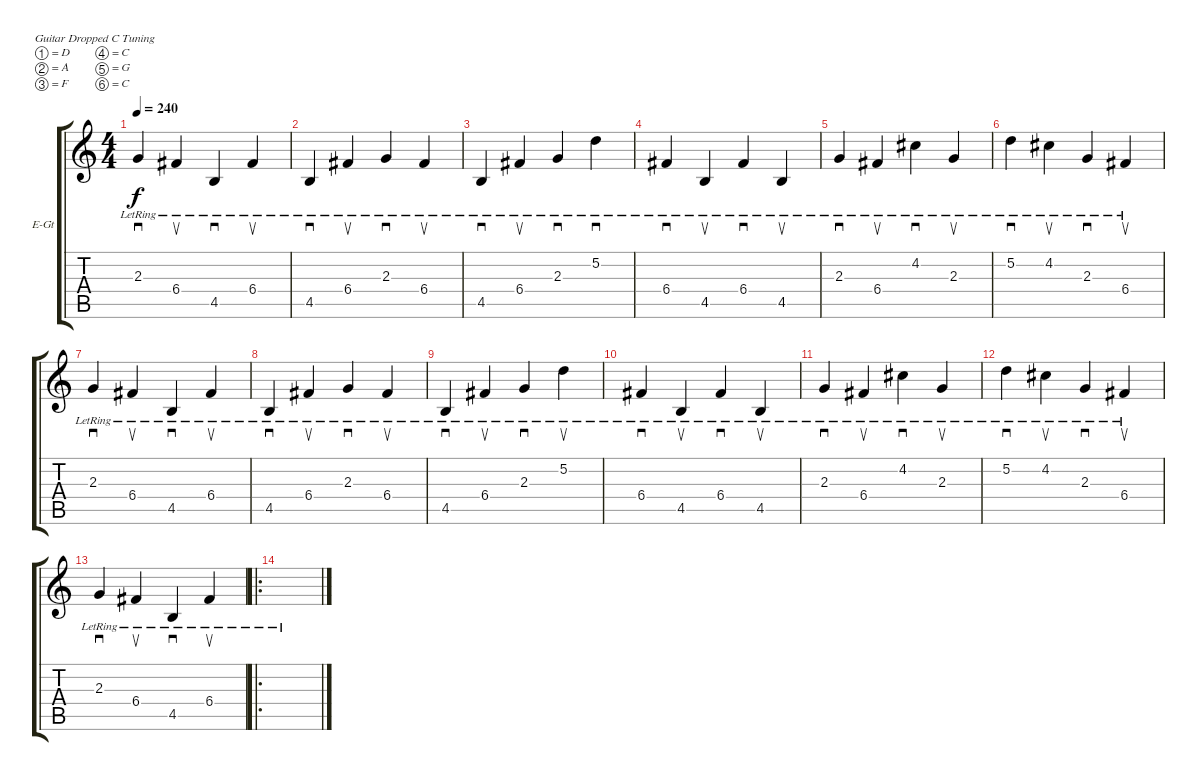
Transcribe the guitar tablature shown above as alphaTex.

\bracketExtendMode groupsimilarinstruments
\firstSystemTrackNameOrientation horizontal
\otherSystemsTrackNameOrientation horizontal
\track ("Electric Guitar 1" "E-Gt") {instrument distortionguitar}
\staff {score tabs}
\tuning (D4 A3 F3 C3 G2 C2)
\ts (4 4)
\tempo 240
\clef g2
\ks c
2.3{lr}.4{sd dy f} 6.4{lr}.4{su} 4.5{lr}.4{sd} 6.4{lr}.4{su} |
4.5{lr}.4{sd} 6.4{lr}.4{su} 2.3{lr}.4{sd} 6.4{lr}.4{su} |
4.5{lr}.4{sd} 6.4{lr}.4{su} 2.3{lr}.4{sd} 5.2{lr}.4{sd} |
6.4{lr}.4{sd} 4.5{lr}.4{su} 6.4{lr}.4{sd} 4.5{lr}.4{su} |
2.3{lr}.4{sd} 6.4{lr}.4{su} 4.2{lr}.4{sd} 2.3{lr}.4{su} |
5.2{lr}.4{sd} 4.2{lr}.4{su} 2.3{lr}.4{sd} 6.4{lr}.4{su} |
2.3{lr}.4{sd} 6.4{lr}.4{su} 4.5{lr}.4{sd} 6.4{lr}.4{su} |
4.5{lr}.4{sd} 6.4{lr}.4{su} 2.3{lr}.4{sd} 6.4{lr}.4{su} |
4.5{lr}.4{sd} 6.4{lr}.4{su} 2.3{lr}.4{sd} 5.2{lr}.4{su} |
6.4{lr}.4{sd} 4.5{lr}.4{su} 6.4{lr}.4{sd} 4.5{lr}.4{su} |
2.3{lr}.4{sd} 6.4{lr}.4{su} 4.2{lr}.4{sd} 2.3{lr}.4{su} |
5.2{lr}.4{sd} 4.2{lr}.4{su} 2.3{lr}.4{sd} 6.4{lr}.4{su} |
2.3{lr}.4{sd} 6.4{lr}.4{su} 4.5{lr}.4{sd} 6.4{lr}.4{su} |
\ro
